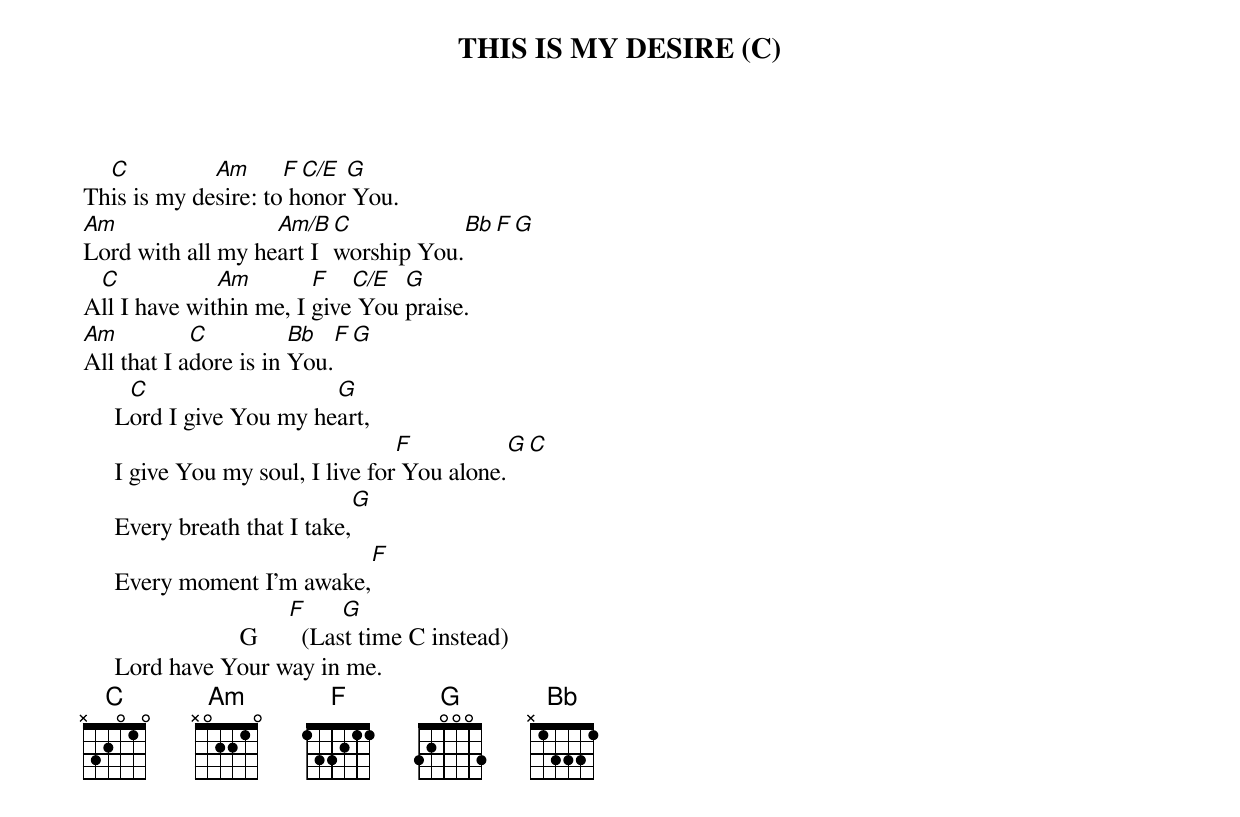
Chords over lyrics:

THIS IS MY DESIRE (C)

  C          Am      F C/E G
This is my desire: to honor You.
Am		   Am/B  C		  		 Bb		F	G
Lord with all my heart I worship You.
 C            Am        F   C/E  G
All I have within me, I give You praise.
Am          C          Bb		F	G
All that I adore is in You.
      C			  G
     Lord I give You my heart,
				   F	            G    C
     I give You my soul, I live for You alone.
		                  G
     Every breath that I take,
		                F
     Every moment I'm awake,
	                 G     [F	G ]  (Last time C instead)
     Lord have Your way in me.
